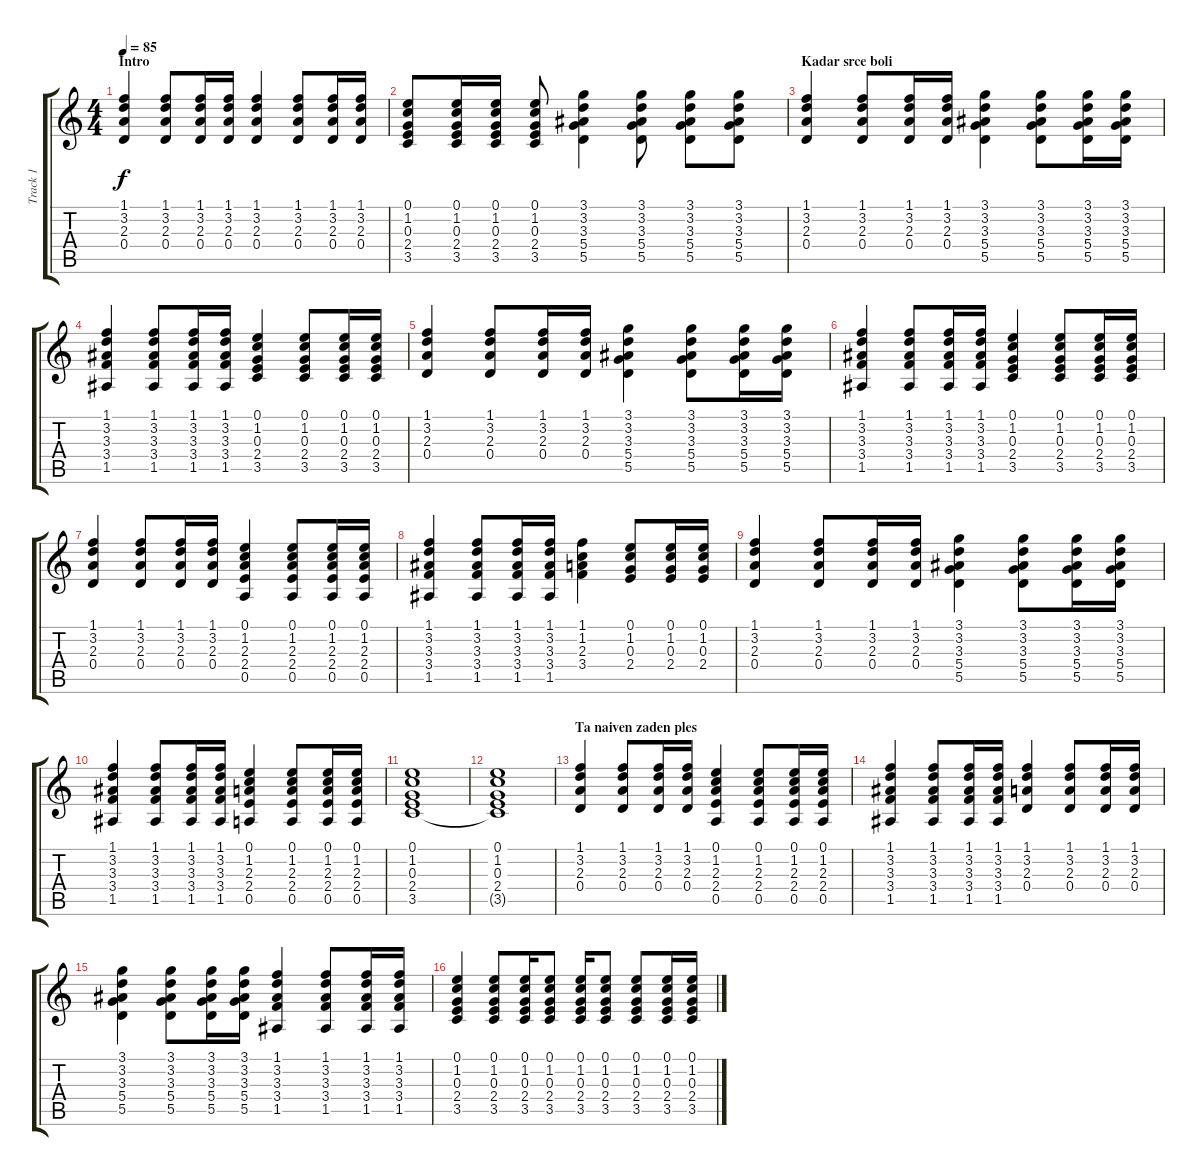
\track ("Track 1" "Track 1") {instrument acousticguitarnylon}
\staff {score tabs}
\tuning (E4 B3 G3 D3 A2 E2) {hide}
\ts (4 4)
\section ("" "Intro")
\tempo 85
\clef g2
\ks c
(1.1 3.2 2.3 0.4).4{dy f instrument acousticguitarnylon} (1.1 3.2 2.3 0.4).8 (1.1 3.2 2.3 0.4).16 (1.1 3.2 2.3 0.4).16 (1.1 3.2 2.3 0.4).4 (1.1 3.2 2.3 0.4).8 (1.1 3.2 2.3 0.4).16 (1.1 3.2 2.3 0.4).16 |
(0.1 1.2 0.3 2.4 3.5).8 (0.1 1.2 0.3 2.4 3.5).16 (0.1 1.2 0.3 2.4 3.5).16 (0.1 1.2 0.3 2.4 3.5).8 (3.1 3.2 3.3 5.4 5.5).4 (3.1 3.2 3.3 5.4 5.5).8 (3.1 3.2 3.3 5.4 5.5).8 (3.1 3.2 3.3 5.4 5.5).8 |
\section ("" "Kadar srce boli")
(1.1 3.2 2.3 0.4).4 (1.1 3.2 2.3 0.4).8 (1.1 3.2 2.3 0.4).16 (1.1 3.2 2.3 0.4).16 (3.1 3.2 3.3 5.4 5.5).4 (3.1 3.2 3.3 5.4 5.5).8 (3.1 3.2 3.3 5.4 5.5).16 (3.1 3.2 3.3 5.4 5.5).16 |
(1.1 3.2 3.3 3.4 1.5).4 (1.1 3.2 3.3 3.4 1.5).8 (1.1 3.2 3.3 3.4 1.5).16 (1.1 3.2 3.3 3.4 1.5).16 (0.1 1.2 0.3 2.4 3.5).4 (0.1 1.2 0.3 2.4 3.5).8 (0.1 1.2 0.3 2.4 3.5).16 (0.1 1.2 0.3 2.4 3.5).16 |
(1.1 3.2 2.3 0.4).4 (1.1 3.2 2.3 0.4).8 (1.1 3.2 2.3 0.4).16 (1.1 3.2 2.3 0.4).16 (3.1 3.2 3.3 5.4 5.5).4 (3.1 3.2 3.3 5.4 5.5).8 (3.1 3.2 3.3 5.4 5.5).16 (3.1 3.2 3.3 5.4 5.5).16 |
(1.1 3.2 3.3 3.4 1.5).4 (1.1 3.2 3.3 3.4 1.5).8 (1.1 3.2 3.3 3.4 1.5).16 (1.1 3.2 3.3 3.4 1.5).16 (0.1 1.2 0.3 2.4 3.5).4 (0.1 1.2 0.3 2.4 3.5).8 (0.1 1.2 0.3 2.4 3.5).16 (0.1 1.2 0.3 2.4 3.5).16 |
(1.1 3.2 2.3 0.4).4 (1.1 3.2 2.3 0.4).8 (1.1 3.2 2.3 0.4).16 (1.1 3.2 2.3 0.4).16 (0.1 1.2 2.3 2.4 0.5).4 (0.1 1.2 2.3 2.4 0.5).8 (0.1 1.2 2.3 2.4 0.5).16 (0.1 1.2 2.3 2.4 0.5).16 |
(1.1 3.2 3.3 3.4 1.5).4 (1.1 3.2 3.3 3.4 1.5).8 (1.1 3.2 3.3 3.4 1.5).16 (1.1 3.2 3.3 3.4 1.5).16 (1.1 1.2 2.3 3.4).4 (0.1 1.2 0.3 2.4).8 (0.1 1.2 0.3 2.4).16 (0.1 1.2 0.3 2.4).16 |
(1.1 3.2 2.3 0.4).4 (1.1 3.2 2.3 0.4).8 (1.1 3.2 2.3 0.4).16 (1.1 3.2 2.3 0.4).16 (3.1 3.2 3.3 5.4 5.5).4 (3.1 3.2 3.3 5.4 5.5).8 (3.1 3.2 3.3 5.4 5.5).16 (3.1 3.2 3.3 5.4 5.5).16 |
(1.1 3.2 3.3 3.4 1.5).4 (1.1 3.2 3.3 3.4 1.5).8 (1.1 3.2 3.3 3.4 1.5).16 (1.1 3.2 3.3 3.4 1.5).16 (0.1 1.2 2.3 2.4 0.5).4 (0.1 1.2 2.3 2.4 0.5).8 (0.1 1.2 2.3 2.4 0.5).16 (0.1 1.2 2.3 2.4 0.5).16 |
(0.1 1.2 0.3 2.4 3.5).1 |
(0.1 1.2 0.3 2.4 3.5{t}).1 |
\section ("" "Ta naiven zaden ples")
(1.1 3.2 2.3 0.4).4 (1.1 3.2 2.3 0.4).8 (1.1 3.2 2.3 0.4).16 (1.1 3.2 2.3 0.4).16 (0.1 1.2 2.3 2.4 0.5).4 (0.1 1.2 2.3 2.4 0.5).8 (0.1 1.2 2.3 2.4 0.5).16 (0.1 1.2 2.3 2.4 0.5).16 |
(1.1 3.2 3.3 3.4 1.5).4 (1.1 3.2 3.3 3.4 1.5).8 (1.1 3.2 3.3 3.4 1.5).16 (1.1 3.2 3.3 3.4 1.5).16 (1.1 3.2 2.3 0.4).4 (1.1 3.2 2.3 0.4).8 (1.1 3.2 2.3 0.4).16 (1.1 3.2 2.3 0.4).16 |
(3.1 3.2 3.3 5.4 5.5).4 (3.1 3.2 3.3 5.4 5.5).8 (3.1 3.2 3.3 5.4 5.5).16 (3.1 3.2 3.3 5.4 5.5).16 (1.1 3.2 3.3 3.4 1.5).4 (1.1 3.2 3.3 3.4 1.5).8 (1.1 3.2 3.3 3.4 1.5).16 (1.1 3.2 3.3 3.4 1.5).16 |
(0.1 1.2 0.3 2.4 3.5).4 (0.1 1.2 0.3 2.4 3.5).8 (0.1 1.2 0.3 2.4 3.5).16 (0.1 1.2 0.3 2.4 3.5).8 (0.1 1.2 0.3 2.4 3.5).16 (0.1 1.2 0.3 2.4 3.5).8 (0.1 1.2 0.3 2.4 3.5).8 (0.1 1.2 0.3 2.4 3.5).16 (0.1 1.2 0.3 2.4 3.5).16
